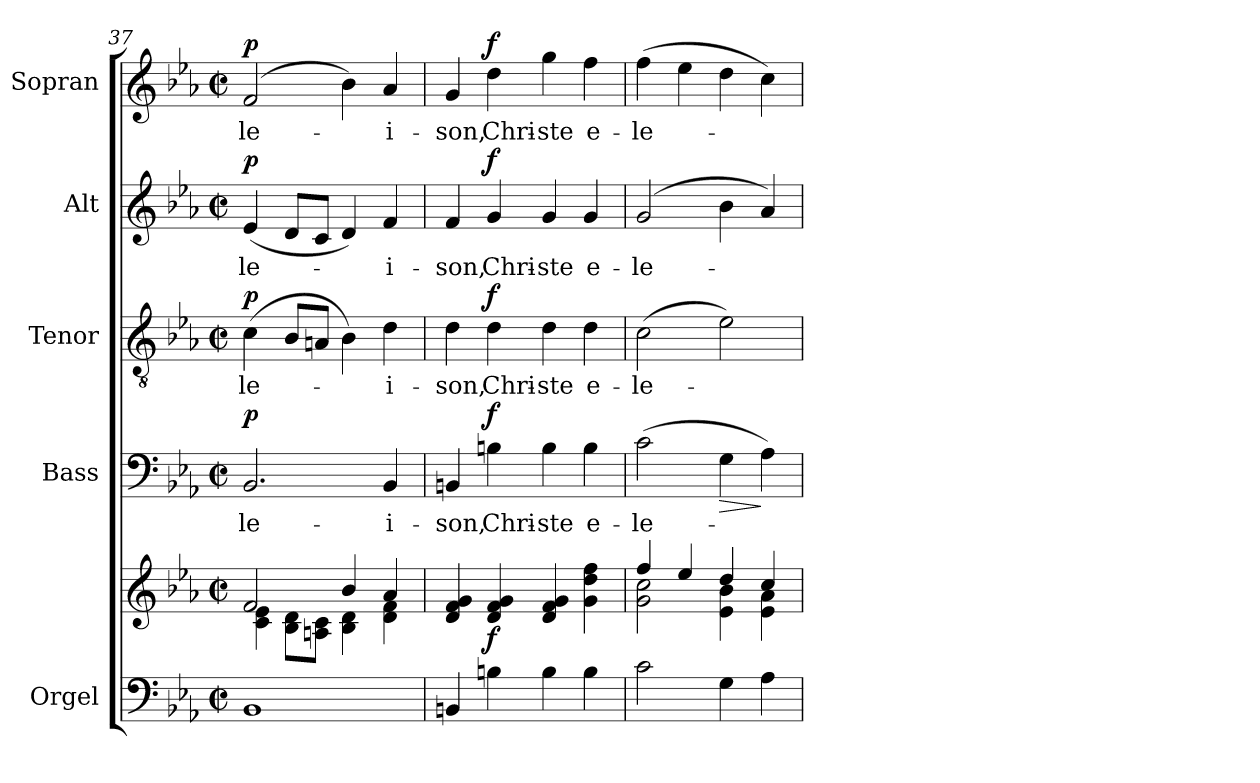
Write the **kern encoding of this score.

**kern	**kern	**dynam	**kern	**text	**dynam	**kern	**text	**dynam	**kern	**text	**dynam	**kern	**text	**dynam
*part5	*part5	*part5	*part4	*part4	*part4	*part3	*part3	*part3	*part2	*part2	*part2	*part1	*part1	*part1
*staff6	*staff5	*staff5/6	*staff4	*staff4	*staff4	*staff3	*staff3	*staff3	*staff2	*staff2	*staff2	*staff1	*staff1	*staff1
*I"Orgel	*	*	*I"Bass	*	*	*I"Tenor	*	*	*I"Alt	*	*	*I"Sopran	*	*
*I'Org.	*	*	*I'B.	*	*	*I'T.	*	*	*I'A.	*	*	*I'S.	*	*
*clefF4	*clefG2	*	*clefF4	*	*	*clefGv2	*	*	*clefG2	*	*	*clefG2	*	*
*k[b-e-a-]	*k[b-e-a-]	*	*k[b-e-a-]	*	*	*k[b-e-a-]	*	*	*k[b-e-a-]	*	*	*k[b-e-a-]	*	*
*E-:	*E-:	*	*E-:	*	*	*E-:	*	*	*E-:	*	*	*E-:	*	*
*M2/2	*M2/2	*	*M2/2	*	*	*M2/2	*	*	*M2/2	*	*	*M2/2	*	*
*met(c|)	*met(c|)	*	*met(c|)	*	*	*met(c|)	*	*	*met(c|)	*	*	*met(c|)	*	*
=37	=37	=37	=37	=37	=37	=37	=37	=37	=37	=37	=37	=37	=37	=37
*	*^	*	*	*	*	*	*	*	*	*	*	*	*	*
!	!	!	!	!	!LO:LY:b	!LO:DY:a	!	!LO:LY:b	!LO:DY:a	!	!LO:LY:b	!LO:DY:a	!	!LO:LY:b	!LO:DY:a
1BB-	2f/	4c\ 4e-\	.	2.BB-/	-le-	p	(>4c\	-le-	p	(<4e-/	-le-	p	(2f/	-le-	p
.	.	8B-\ 8d\L	.	.	.	.	8B-/L	.	.	8d/L	.	.	.	.	.
.	.	8An\ 8c\J	.	.	.	.	8An/J	.	.	8c/J	.	.	.	.	.
.	4b-/	4B-\ 4d\	.	.	.	.	4B-\)	.	.	4d/)	.	.	4b-\)	.	.
!	!	!	!	!	!LO:LY:b	!	!	!LO:LY:b	!	!	!LO:LY:b	!	!	!LO:LY:b	!
.	4a-/	4d\ 4f\	.	4BB-/	-i-	.	4d\	-i-	.	4f/	-i-	.	4a-/	-i-	.
=38	=38	=38	=38	=38	=38	=38	=38	=38	=38	=38	=38	=38	=38	=38	=38
!	!	!	!	!	!LO:LY:b	!	!	!LO:LY:b	!	!	!LO:LY:b	!	!	!LO:LY:b	!
*	*v	*v	*	*	*	*	*	*	*	*	*	*	*	*	*
4BBn/	4d/ 4f/ 4g/	.	4BBn/	-son,	.	4d\	-son,	.	4f/	-son,	.	4g/	-son,	.
!	!	!LO:DY:b	!	!LO:LY:b	!LO:DY:a	!	!LO:LY:b	!LO:DY:a	!	!LO:LY:b	!LO:DY:a	!	!LO:LY:b	!LO:DY:a
4Bn\	4d/ 4f/ 4g/	f	4Bn\	Chri-	f	4d\	Chri-	f	4g/	Chri-	f	4dd\	Chri-	f
!	!	!	!	!LO:LY:b	!	!	!LO:LY:b	!	!	!LO:LY:b	!	!	!LO:LY:b	!
4B\	4d/ 4f/ 4g/	.	4B\	-ste	.	4d\	-ste	.	4g/	-ste	.	4gg\	-ste	.
!	!	!	!	!LO:LY:b	!	!	!LO:LY:b	!	!	!LO:LY:b	!	!	!LO:LY:b	!
4B\	4g\ 4dd\ 4ff\	.	4B\	e-	.	4d\	e-	.	4g/	e-	.	4ff\	e-	.
=39	=39	=39	=39	=39	=39	=39	=39	=39	=39	=39	=39	=39	=39	=39
*	*^	*	*	*	*	*	*	*	*	*	*	*	*	*
!	!	!	!	!	!LO:LY:b	!	!	!LO:LY:b	!	!	!LO:LY:b	!	!	!LO:LY:b	!
2c\	4ff/	2g\ 2cc\	.	(>2c\	-le-	.	(>2c\	-le-	.	(2g/	-le-	.	(>4ff\	-le-	.
.	4ee-/	.	.	.	.	.	.	.	.	.	.	.	4ee-\	.	.
!	!	!	!	!	!	!LO:HP:b	!	!	!	!	!	!	!	!	!
4G\	4dd/	4e-\ 4b-\	.	4G\	.	>	2e-\)	.	.	4b-\	.	.	4dd\	.	.
4A-\	4cc/	4e-\ 4a-\	.	4A-\)	.	]	.	.	.	4a-/)	.	.	4cc\)	.	.
*	*v	*v	*	*	*	*	*	*	*	*	*	*	*	*	*
=	=	=	=	=	=	=	=	=	=	=	=	=	=	=
*-	*-	*-	*-	*-	*-	*-	*-	*-	*-	*-	*-	*-	*-	*-
